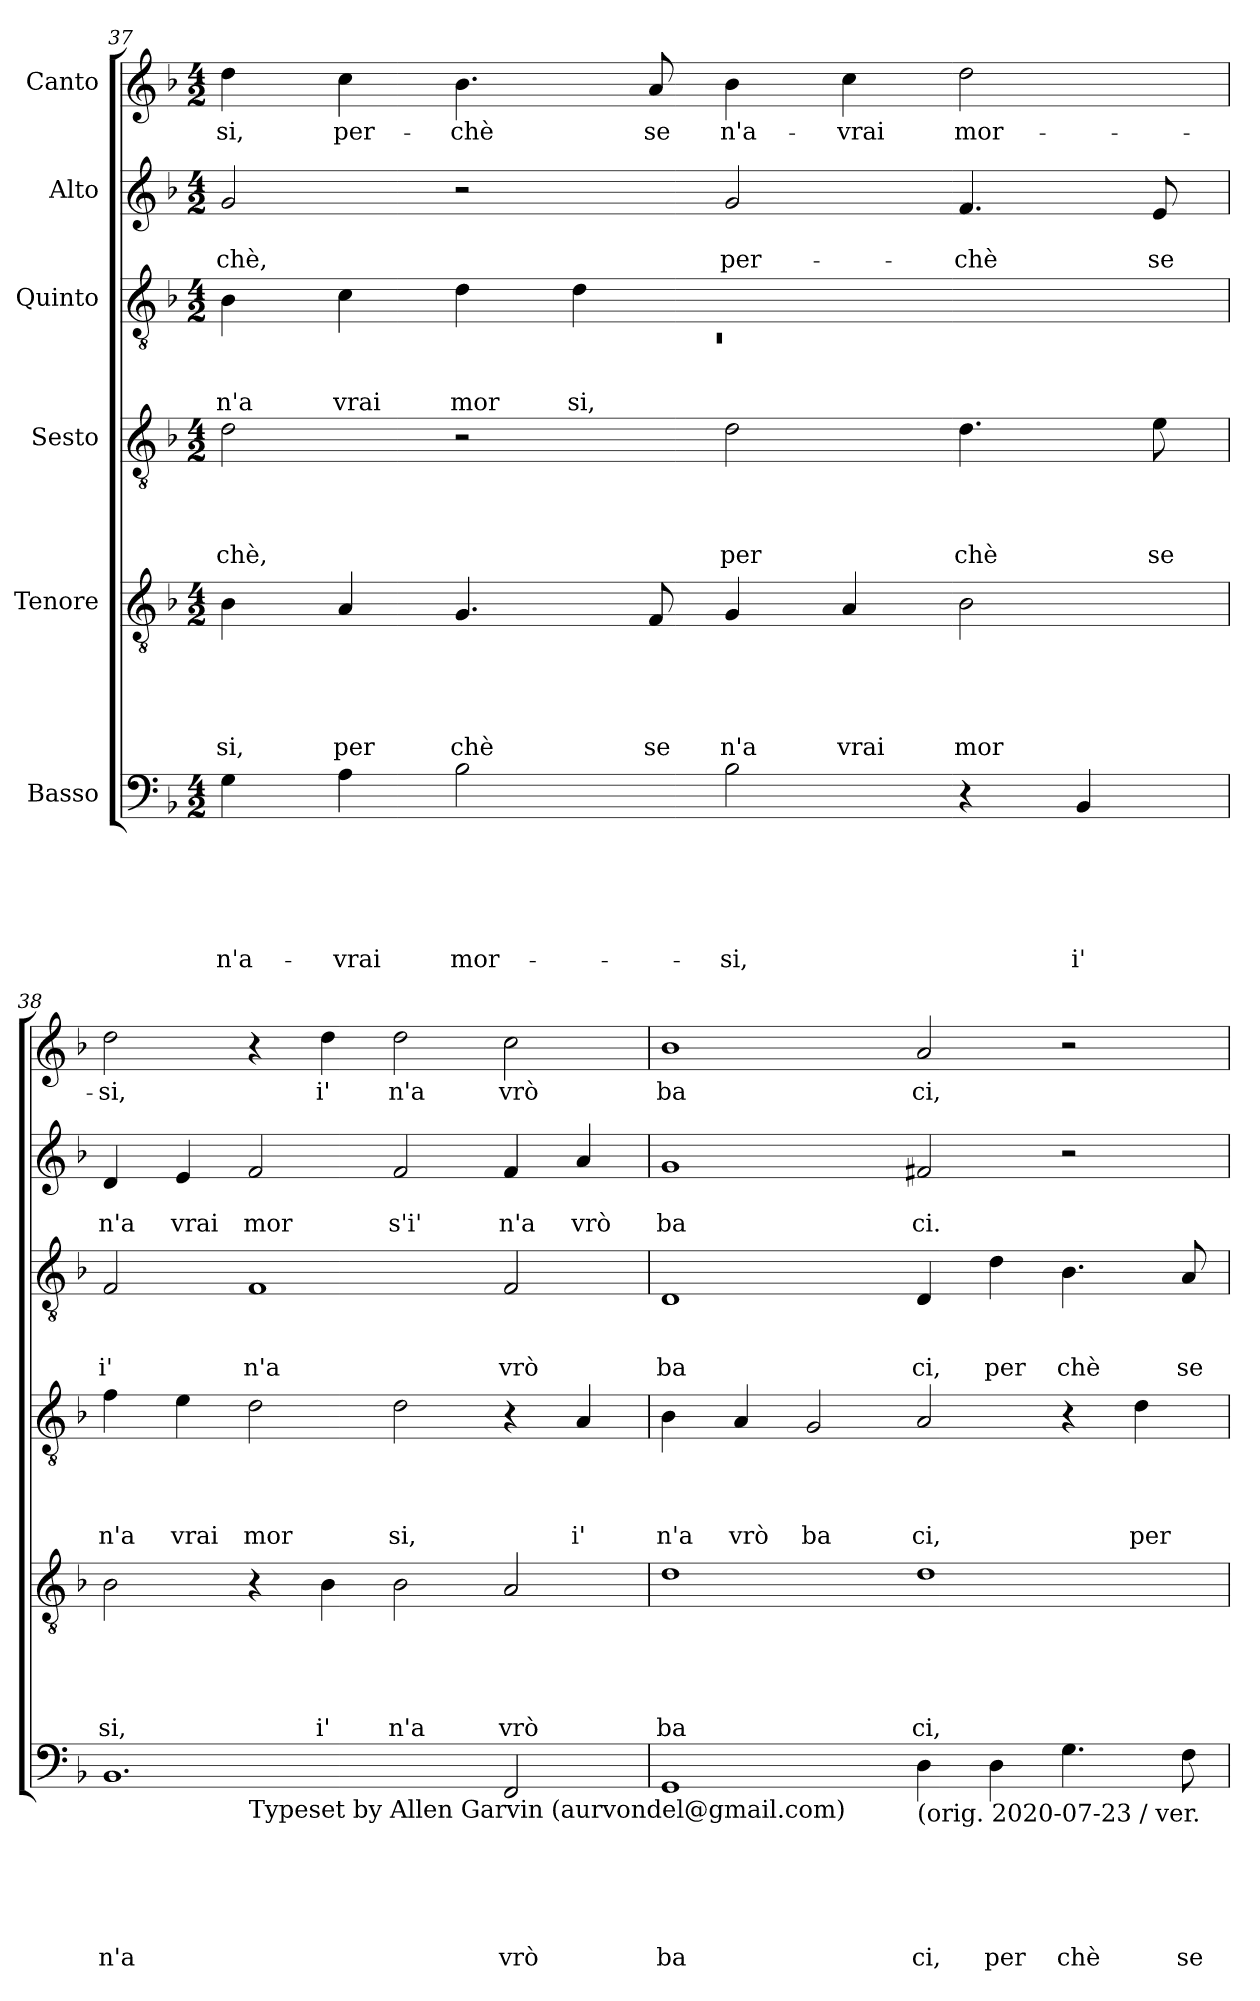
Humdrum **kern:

**kern	**text	**text	**text	**text	**text	**text	**kern	**text	**text	**text	**text	**text	**kern	**text	**text	**text	**text	**kern	**text	**text	**text	**kern	**text	**text	**kern	**text
*part6	*part6	*part6	*part6	*part6	*part6	*part6	*part5	*part5	*part5	*part5	*part5	*part5	*part4	*part4	*part4	*part4	*part4	*part3	*part3	*part3	*part3	*part2	*part2	*part2	*part1	*part1
*staff6	*staff6	*staff6	*staff6	*staff6	*staff6	*staff6	*staff5	*staff5	*staff5	*staff5	*staff5	*staff5	*staff4	*staff4	*staff4	*staff4	*staff4	*staff3	*staff3	*staff3	*staff3	*staff2	*staff2	*staff2	*staff1	*staff1
*I"Basso	*	*	*	*	*	*	*I"Tenore	*	*	*	*	*	*I"Sesto	*	*	*	*	*I"Quinto	*	*	*	*I"Alto	*	*	*I"Canto	*
*clefF4	*	*	*	*	*	*	*clefGv2	*	*	*	*	*	*clefGv2	*	*	*	*	*clefGv2	*	*	*	*clefG2	*	*	*clefG2	*
*k[b-]	*	*	*	*	*	*	*k[b-]	*	*	*	*	*	*k[b-]	*	*	*	*	*k[b-]	*	*	*	*k[b-]	*	*	*k[b-]	*
*F:	*	*	*	*	*	*	*F:	*	*	*	*	*	*F:	*	*	*	*	*F:	*	*	*	*F:	*	*	*F:	*
*M4/2	*	*	*	*	*	*	*M4/2	*	*	*	*	*	*M4/2	*	*	*	*	*M4/2	*	*	*	*M4/2	*	*	*M4/2	*
=37	=37	=37	=37	=37	=37	=37	=37	=37	=37	=37	=37	=37	=37	=37	=37	=37	=37	=37	=37	=37	=37	=37	=37	=37	=37	=37
*	*	*	*	*	*	*	*	*	*	*	*	*	*	*	*	*	*	*^	*	*	*	*	*	*	*	*
!	!	!	!	!	!	!LO:LY:b	!	!	!	!	!	!LO:LY:b	!	!	!	!	!LO:LY:b	!	!LO:N:vis=1	!	!	!LO:LY:b	!	!	!LO:LY:b	!	!LO:LY:b
4G\	.	.	.	.	.	n'a-	4B-\	.	.	.	.	si,	2d\	.	.	.	chè,	4B-\	0rC	.	.	n'a	2g/	.	-chè,	4dd\	-si,
!	!	!	!	!	!	!LO:LY:b	!	!	!	!	!	!LO:LY:b	!	!	!	!	!	!	!	!	!	!LO:LY:b	!	!	!	!	!LO:LY:b
4A\	.	.	.	.	.	-vrai	4A/	.	.	.	.	per	.	.	.	.	.	4c\	.	.	.	vrai	.	.	.	4cc\	per-
!	!	!	!	!	!	!LO:LY:b	!	!	!	!	!	!LO:LY:b	!	!	!	!	!	!	!	!	!	!LO:LY:b	!	!	!	!	!LO:LY:b
2B-\	.	.	.	.	.	mor-	4.G/	.	.	.	.	chè	2r	.	.	.	.	4d\	.	.	.	mor	2r	.	.	4.b-\	-chè
!	!	!	!	!	!	!	!	!	!	!	!	!	!	!	!	!	!	!	!	!	!	!LO:LY:b	!	!	!	!	!
.	.	.	.	.	.	.	.	.	.	.	.	.	.	.	.	.	.	4d\	.	.	.	si,	.	.	.	.	.
!	!	!	!	!	!	!	!	!	!	!	!	!LO:LY:b	!	!	!	!	!	!	!	!	!	!	!	!	!	!	!LO:LY:b
.	.	.	.	.	.	.	8F/	.	.	.	.	se	.	.	.	.	.	.	.	.	.	.	.	.	.	8a/	se
!	!	!	!	!	!	!LO:LY:b	!	!	!	!	!	!LO:LY:b	!	!	!	!	!LO:LY:b	!	!	!	!	!	!	!	!LO:LY:b	!	!LO:LY:b
2B-\	.	.	.	.	.	-si,	4G/	.	.	.	.	n'a	2d\	.	.	.	per	1ryy	.	.	.	.	2g/	.	per-	4b-\	n'a-
!	!	!	!	!	!	!	!	!	!	!	!	!LO:LY:b	!	!	!	!	!	!	!	!	!	!	!	!	!	!	!LO:LY:b
.	.	.	.	.	.	.	4A/	.	.	.	.	vrai	.	.	.	.	.	.	.	.	.	.	.	.	.	4cc\	-vrai
!	!	!	!	!	!	!	!	!	!	!	!	!LO:LY:b	!	!	!	!	!LO:LY:b	!	!	!	!	!	!	!	!LO:LY:b	!	!LO:LY:b
4r	.	.	.	.	.	.	2B-\	.	.	.	.	mor	4.d\	.	.	.	chè	.	.	.	.	.	4.f/	.	-chè	2dd\	mor-
!	!	!	!	!	!	!LO:LY:b	!	!	!	!	!	!	!	!	!	!	!	!	!	!	!	!	!	!	!	!	!
4BB-/	.	.	.	.	.	i'	.	.	.	.	.	.	.	.	.	.	.	.	.	.	.	.	.	.	.	.	.
!	!	!	!	!	!	!	!	!	!	!	!	!	!	!	!	!	!LO:LY:b	!	!	!	!	!	!	!	!LO:LY:b	!	!
.	.	.	.	.	.	.	.	.	.	.	.	.	8e\	.	.	.	se	.	.	.	.	.	8e/	.	se	.	.
*	*	*	*	*	*	*	*	*	*	*	*	*	*	*	*	*	*	*v	*v	*	*	*	*	*	*	*	*
!!LO:LB:g=z
=38	=38	=38	=38	=38	=38	=38	=38	=38	=38	=38	=38	=38	=38	=38	=38	=38	=38	=38	=38	=38	=38	=38	=38	=38	=38	=38
!	!	!	!	!	!	!LO:LY:b	!	!	!	!	!	!LO:LY:b	!	!	!	!	!LO:LY:b	!	!	!	!LO:LY:b	!	!	!LO:LY:b	!	!LO:LY:b
*^	*	*	*	*	*	*	*	*	*	*	*	*	*	*	*	*	*	*	*	*	*	*	*	*	*	*
1.BB-	2ryy	.	.	.	.	.	n'a	2B-\	.	.	.	.	si,	4f\	.	.	.	n'a	2F/	.	.	i'	4d/	.	n'a	2dd\	-si,
!	!	!	!	!	!	!	!	!	!	!	!	!	!	!	!	!	!	!LO:LY:b	!	!	!	!	!	!	!LO:LY:b	!	!
.	.	.	.	.	.	.	.	.	.	.	.	.	.	4e\	.	.	.	vrai	.	.	.	.	4e/	.	vrai	.	.
!	!LO:TX:b:t=Typeset by Allen Garvin (aurvondel@gmail.com)	!	!	!	!	!	!	!	!	!	!	!	!	!	!	!	!	!	!	!	!	!	!	!	!	!	!
!	!	!	!	!	!	!	!	!	!	!	!	!	!	!	!	!	!	!LO:LY:b	!	!	!	!LO:LY:b	!	!	!LO:LY:b	!	!
.	1.ryy	.	.	.	.	.	.	4r	.	.	.	.	.	2d\	.	.	.	mor	1F	.	.	n'a	2f/	.	mor	4r	.
!	!	!	!	!	!	!	!	!	!	!	!	!	!LO:LY:b	!	!	!	!	!	!	!	!	!	!	!	!	!	!LO:LY:b
.	.	.	.	.	.	.	.	4B-\	.	.	.	.	i'	.	.	.	.	.	.	.	.	.	.	.	.	4dd\	i'
!	!	!	!	!	!	!	!	!	!	!	!	!	!LO:LY:b	!	!	!	!	!LO:LY:b	!	!	!	!	!	!	!LO:LY:b	!	!LO:LY:b
.	.	.	.	.	.	.	.	2B-\	.	.	.	.	n'a	2d\	.	.	.	si,	.	.	.	.	2f/	.	s'i'	2dd\	n'a
!	!	!	!	!	!	!	!LO:LY:b	!	!	!	!	!	!LO:LY:b	!	!	!	!	!	!	!	!	!LO:LY:b	!	!	!LO:LY:b	!	!LO:LY:b
2FF/	.	.	.	.	.	.	vrò	2A/	.	.	.	.	vrò	4r	.	.	.	.	2F/	.	.	vrò	4f/	.	n'a	2cc\	vrò
!	!	!	!	!	!	!	!	!	!	!	!	!	!	!	!	!	!	!LO:LY:b	!	!	!	!	!	!	!LO:LY:b	!	!
.	.	.	.	.	.	.	.	.	.	.	.	.	.	4A/	.	.	.	i'	.	.	.	.	4a/	.	vrò	.	.
=39	=39	=39	=39	=39	=39	=39	=39	=39	=39	=39	=39	=39	=39	=39	=39	=39	=39	=39	=39	=39	=39	=39	=39	=39	=39	=39	=39
!	!	!	!	!	!	!	!LO:LY:b	!	!	!	!	!	!LO:LY:b	!	!	!	!	!LO:LY:b	!	!	!	!LO:LY:b	!	!	!LO:LY:b	!	!LO:LY:b
*v	*v	*	*	*	*	*	*	*	*	*	*	*	*	*	*	*	*	*	*	*	*	*	*	*	*	*	*
1GG	.	.	.	.	.	ba	1d	.	.	.	.	ba	4B-\	.	.	.	n'a	1D	.	.	ba	1g	.	ba	1b-	ba
!	!	!	!	!	!	!	!	!	!	!	!	!	!	!	!	!	!LO:LY:b	!	!	!	!	!	!	!	!	!
.	.	.	.	.	.	.	.	.	.	.	.	.	4A/	.	.	.	vrò	.	.	.	.	.	.	.	.	.
!	!	!	!	!	!	!	!	!	!	!	!	!	!	!	!	!	!LO:LY:b	!	!	!	!	!	!	!	!	!
.	.	.	.	.	.	.	.	.	.	.	.	.	2G/	.	.	.	ba	.	.	.	.	.	.	.	.	.
!LO:TX:b:t=(orig. 2020-07-23 / ver.	!	!	!	!	!	!	!	!	!	!	!	!	!	!	!	!	!	!	!	!	!	!	!	!	!	!
!	!	!	!	!	!	!LO:LY:b	!	!	!	!	!	!LO:LY:b	!	!	!	!	!LO:LY:b	!	!	!	!LO:LY:b	!	!	!LO:LY:b	!	!LO:LY:b
4D\	.	.	.	.	.	ci,	1d	.	.	.	.	ci,	2A/	.	.	.	ci,	4D/	.	.	ci,	2f#X/	.	ci.	2a/	ci,
!	!	!	!	!	!	!LO:LY:b	!	!	!	!	!	!	!	!	!	!	!	!	!	!	!LO:LY:b	!	!	!	!	!
4D\	.	.	.	.	.	per	.	.	.	.	.	.	.	.	.	.	.	4d\	.	.	per	.	.	.	.	.
!	!	!	!	!	!	!LO:LY:b	!	!	!	!	!	!	!	!	!	!	!	!	!	!	!LO:LY:b	!	!	!	!	!
4.G\	.	.	.	.	.	chè	.	.	.	.	.	.	4r	.	.	.	.	4.B-\	.	.	chè	2r	.	.	2r	.
!	!	!	!	!	!	!	!	!	!	!	!	!	!	!	!	!	!LO:LY:b	!	!	!	!	!	!	!	!	!
.	.	.	.	.	.	.	.	.	.	.	.	.	4d\	.	.	.	per	.	.	.	.	.	.	.	.	.
!	!	!	!	!	!	!LO:LY:b	!	!	!	!	!	!	!	!	!	!	!	!	!	!	!LO:LY:b	!	!	!	!	!
8F\	.	.	.	.	.	se	.	.	.	.	.	.	.	.	.	.	.	8A/	.	.	se	.	.	.	.	.
=	=	=	=	=	=	=	=	=	=	=	=	=	=	=	=	=	=	=	=	=	=	=	=	=	=	=
*-	*-	*-	*-	*-	*-	*-	*-	*-	*-	*-	*-	*-	*-	*-	*-	*-	*-	*-	*-	*-	*-	*-	*-	*-	*-	*-
